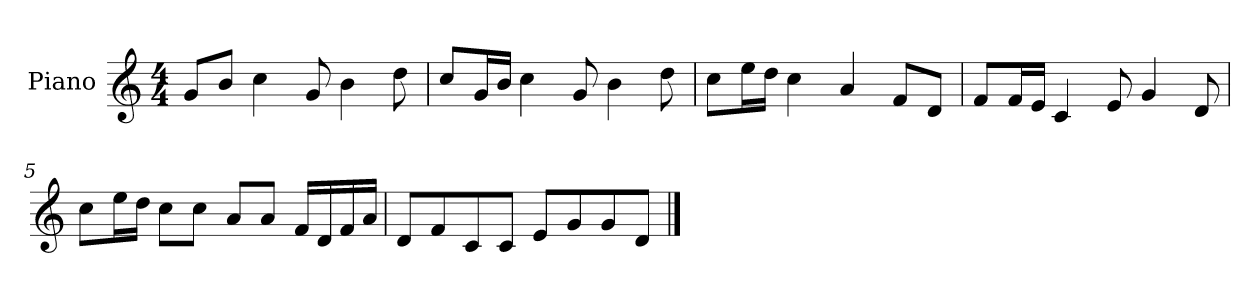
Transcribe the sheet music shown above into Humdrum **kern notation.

**kern
*part1
*staff1
*I"Piano
*I'P-no
*clefG2
*k[]
*M4/4
*MM90
=1
8g/L
8b/J
4cc\
8g/
4b\
8dd\
=2
8cc/L
16g/L
16b/JJ
4cc\
8g/
4b\
8dd\
=3
8cc\L
16ee\L
16dd\JJ
4cc\
4a/
8f/L
8d/J
=4
8f/L
16f/L
16e/JJ
4c/
8e/
4g/
8d/
=5
8cc\L
16ee\L
16dd\JJ
8cc\L
8cc\J
8a/L
8a/J
16f/LL
16d/
16f/
16a/JJ
!!LO:LB:g=z
=6
8d/L
8f/
8c/
8c/J
8e/L
8g/
8g/
8d/J
==
*-
